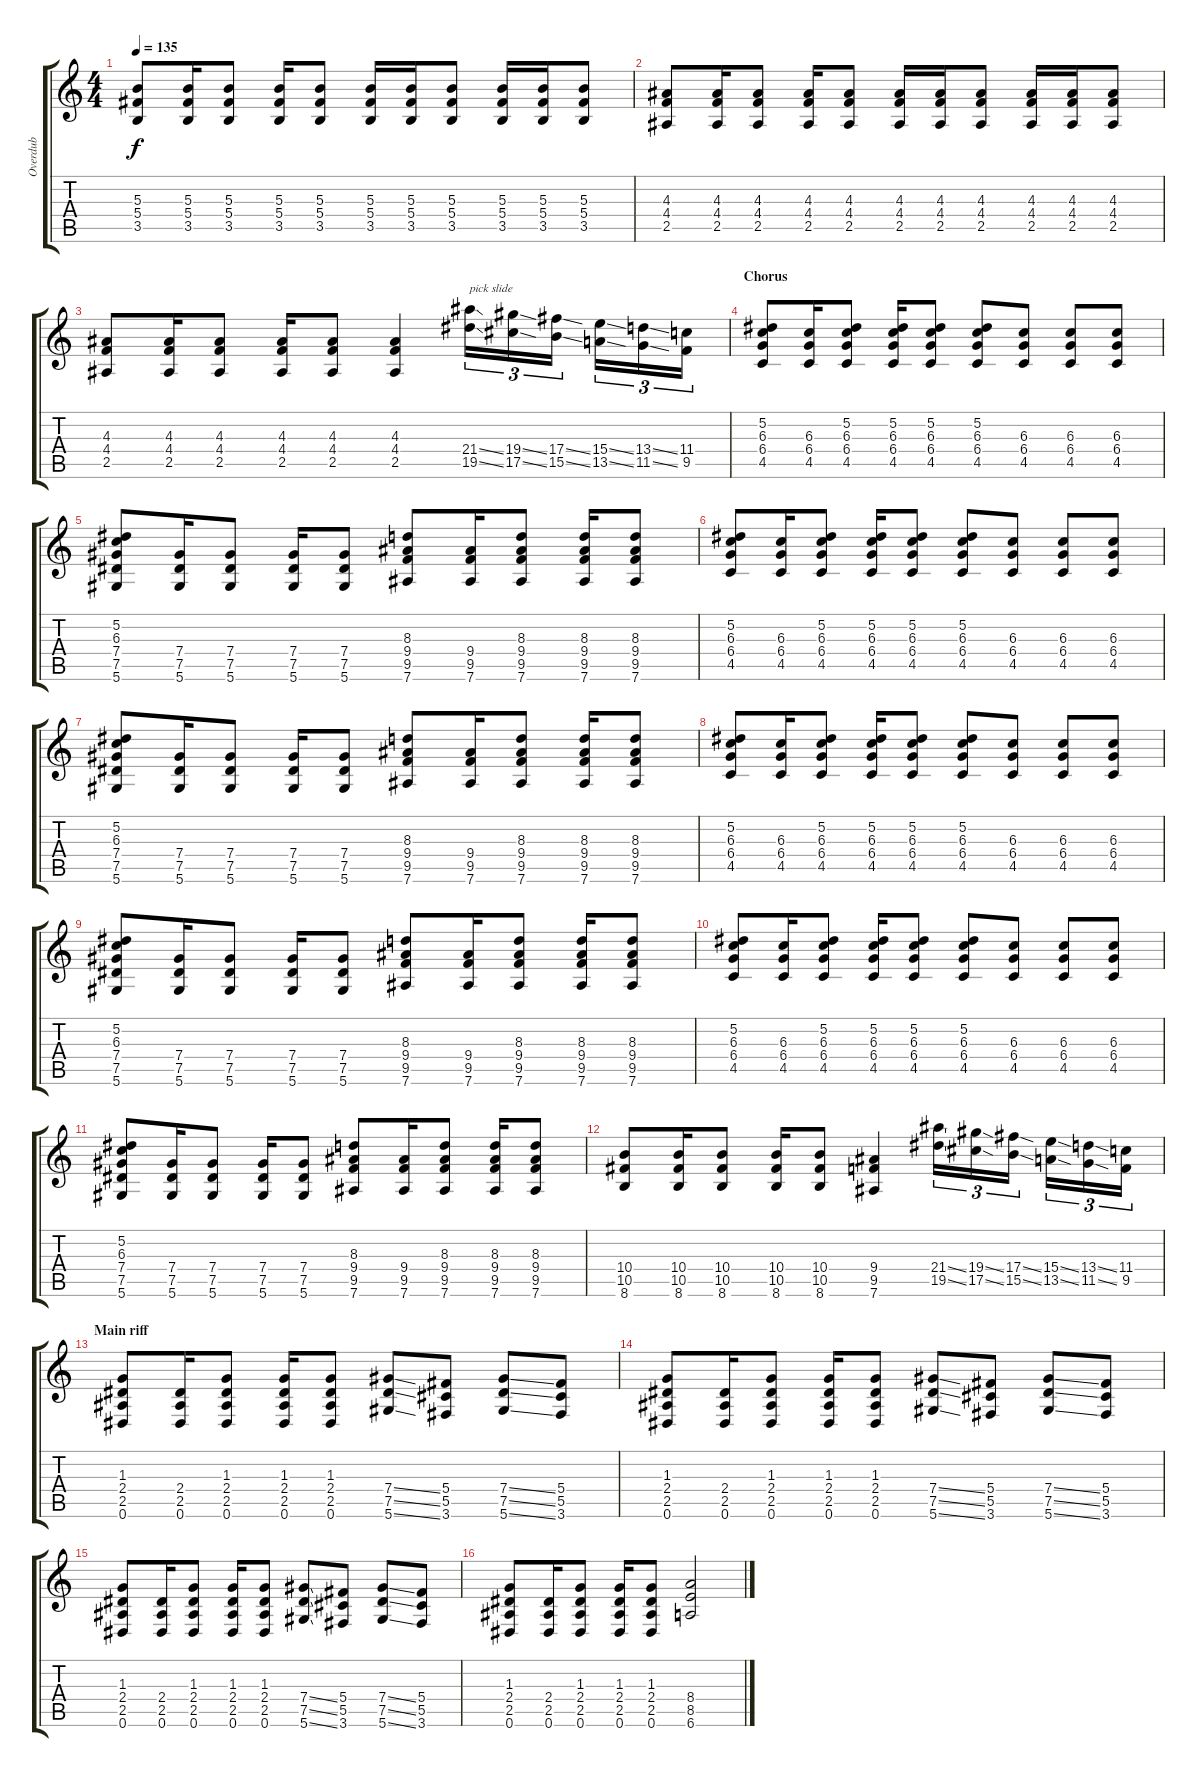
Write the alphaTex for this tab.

\track ("Overdub" "Overdub") {instrument overdrivenguitar}
\staff {score tabs}
\tuning (Eb4 Bb3 Gb3 Db3 Ab2 Eb2) {hide}
\ts (4 4)
\tempo 135
\clef g2
\ks c
(5.3 5.4 3.5).8{dy f} (5.3 5.4 3.5).16 (5.3 5.4 3.5).8 (5.3 5.4 3.5).16 (5.3 5.4 3.5).8 (5.3 5.4 3.5).16 (5.3 5.4 3.5).16 (5.3 5.4 3.5).8 (5.3 5.4 3.5).16 (5.3 5.4 3.5).16 (5.3 5.4 3.5).8 |
(4.3 4.4 2.5).8 (4.3 4.4 2.5).16 (4.3 4.4 2.5).8 (4.3 4.4 2.5).16 (4.3 4.4 2.5).8 (4.3 4.4 2.5).16 (4.3 4.4 2.5).16 (4.3 4.4 2.5).8 (4.3 4.4 2.5).16 (4.3 4.4 2.5).16 (4.3 4.4 2.5).8 |
(4.3 4.4 2.5).8 (4.3 4.4 2.5).16 (4.3 4.4 2.5).8 (4.3 4.4 2.5).16 (4.3 4.4 2.5).8 (4.3 4.4 2.5).4 (21.4{ss} 19.5{ss}).16{tu (3 2) txt "pick slide"} (19.4{ss} 17.5{ss}).16{tu (3 2)} (17.4{ss} 15.5{ss}).16{tu (3 2)} (15.4{ss} 13.5{ss}).16{tu (3 2)} (13.4{ss} 11.5{ss}).16{tu (3 2)} (11.4 9.5).16{tu (3 2)} |
\section ("" "Chorus")
(5.2 6.3 6.4 4.5).8 (6.3 6.4 4.5).16 (5.2 6.3 6.4 4.5).8 (5.2 6.3 6.4 4.5).16 (5.2 6.3 6.4 4.5).8 (5.2 6.3 6.4 4.5).8 (6.3 6.4 4.5).8 (6.3 6.4 4.5).8 (6.3 6.4 4.5).8 |
(5.2 6.3 7.4 7.5 5.6).8 (7.4 7.5 5.6).16 (7.4 7.5 5.6).8 (7.4 7.5 5.6).16 (7.4 7.5 5.6).8 (8.3 9.4 9.5 7.6).8 (9.4 9.5 7.6).16 (8.3 9.4 9.5 7.6).8 (8.3 9.4 9.5 7.6).16 (8.3 9.4 9.5 7.6).8 |
(5.2 6.3 6.4 4.5).8 (6.3 6.4 4.5).16 (5.2 6.3 6.4 4.5).8 (5.2 6.3 6.4 4.5).16 (5.2 6.3 6.4 4.5).8 (5.2 6.3 6.4 4.5).8 (6.3 6.4 4.5).8 (6.3 6.4 4.5).8 (6.3 6.4 4.5).8 |
(5.2 6.3 7.4 7.5 5.6).8 (7.4 7.5 5.6).16 (7.4 7.5 5.6).8 (7.4 7.5 5.6).16 (7.4 7.5 5.6).8 (8.3 9.4 9.5 7.6).8 (9.4 9.5 7.6).16 (8.3 9.4 9.5 7.6).8 (8.3 9.4 9.5 7.6).16 (8.3 9.4 9.5 7.6).8 |
(5.2 6.3 6.4 4.5).8 (6.3 6.4 4.5).16 (5.2 6.3 6.4 4.5).8 (5.2 6.3 6.4 4.5).16 (5.2 6.3 6.4 4.5).8 (5.2 6.3 6.4 4.5).8 (6.3 6.4 4.5).8 (6.3 6.4 4.5).8 (6.3 6.4 4.5).8 |
(5.2 6.3 7.4 7.5 5.6).8 (7.4 7.5 5.6).16 (7.4 7.5 5.6).8 (7.4 7.5 5.6).16 (7.4 7.5 5.6).8 (8.3 9.4 9.5 7.6).8 (9.4 9.5 7.6).16 (8.3 9.4 9.5 7.6).8 (8.3 9.4 9.5 7.6).16 (8.3 9.4 9.5 7.6).8 |
(5.2 6.3 6.4 4.5).8 (6.3 6.4 4.5).16 (5.2 6.3 6.4 4.5).8 (5.2 6.3 6.4 4.5).16 (5.2 6.3 6.4 4.5).8 (5.2 6.3 6.4 4.5).8 (6.3 6.4 4.5).8 (6.3 6.4 4.5).8 (6.3 6.4 4.5).8 |
(5.2 6.3 7.4 7.5 5.6).8 (7.4 7.5 5.6).16 (7.4 7.5 5.6).8 (7.4 7.5 5.6).16 (7.4 7.5 5.6).8 (8.3 9.4 9.5 7.6).8 (9.4 9.5 7.6).16 (8.3 9.4 9.5 7.6).8 (8.3 9.4 9.5 7.6).16 (8.3 9.4 9.5 7.6).8 |
(10.4 10.5 8.6).8 (10.4 10.5 8.6).16 (10.4 10.5 8.6).8 (10.4 10.5 8.6).16 (10.4 10.5 8.6).8 (9.4 9.5 7.6).4 (21.4{ss} 19.5{ss}).16{tu (3 2)} (19.4{ss} 17.5{ss}).16{tu (3 2)} (17.4{ss} 15.5{ss}).16{tu (3 2)} (15.4{ss} 13.5{ss}).16{tu (3 2)} (13.4{ss} 11.5{ss}).16{tu (3 2)} (11.4 9.5).16{tu (3 2)} |
\section ("" "Main riff")
(1.3 2.4 2.5 0.6).8 (2.4 2.5 0.6).16 (1.3 2.4 2.5 0.6).8 (1.3 2.4 2.5 0.6).16 (1.3 2.4 2.5 0.6).8 (7.4{ss} 7.5{ss} 5.6{ss}).8 (5.4 5.5 3.6).8 (7.4{ss} 7.5{ss} 5.6{ss}).8 (5.4 5.5 3.6).8 |
(1.3 2.4 2.5 0.6).8 (2.4 2.5 0.6).16 (1.3 2.4 2.5 0.6).8 (1.3 2.4 2.5 0.6).16 (1.3 2.4 2.5 0.6).8 (7.4{ss} 7.5{ss} 5.6{ss}).8 (5.4 5.5 3.6).8 (7.4{ss} 7.5{ss} 5.6{ss}).8 (5.4 5.5 3.6).8 |
(1.3 2.4 2.5 0.6).8 (2.4 2.5 0.6).16 (1.3 2.4 2.5 0.6).8 (1.3 2.4 2.5 0.6).16 (1.3 2.4 2.5 0.6).8 (7.4{ss} 7.5{ss} 5.6{ss}).8 (5.4 5.5 3.6).8 (7.4{ss} 7.5{ss} 5.6{ss}).8 (5.4 5.5 3.6).8 |
(1.3 2.4 2.5 0.6).8 (2.4 2.5 0.6).16 (1.3 2.4 2.5 0.6).8 (1.3 2.4 2.5 0.6).16 (1.3 2.4 2.5 0.6).8 (8.4 8.5 6.6).2
